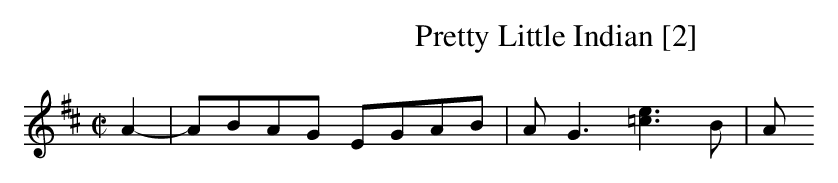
X:1
T:Pretty Little Indian [2]
M:C|
L:1/8
K:Amix
A2-|ABAG EGAB|AG3 [=c3e3]B|A...
